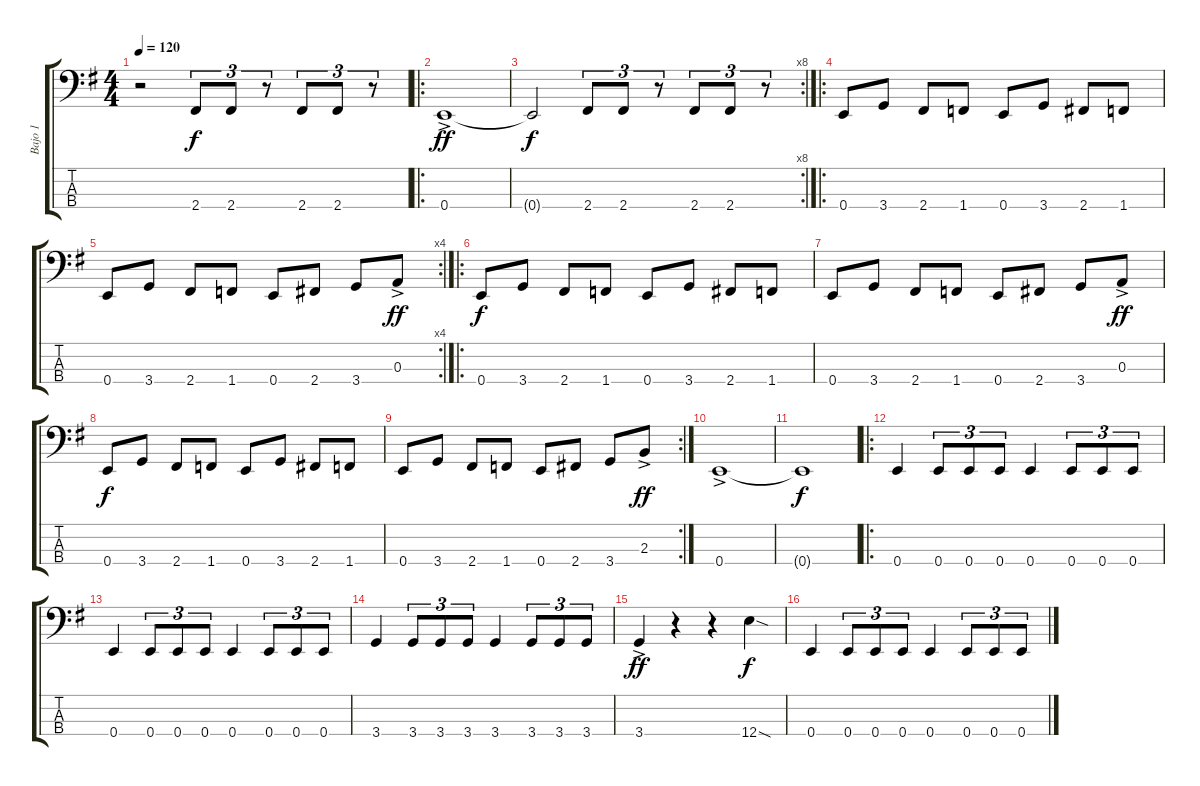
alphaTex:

\track ("Bajo 1" "Bajo 1") {instrument electricbassfinger}
\staff {score tabs}
\tuning (G2 D2 A1 E1) {hide}
\ts (4 4)
\tempo 120
\clef f4
\ks g
r.2{dy f instrument electricbassfinger} 2.4.8{tu (3 2)} 2.4.8{tu (3 2)} r.8{tu (3 2)} 2.4.8{tu (3 2)} 2.4.8{tu (3 2)} r.8{tu (3 2)} |
\ro
0.4{ac}.1{dy ff} |
\rc 8
0.4{t}.2{dy f} 2.4.8{tu (3 2)} 2.4.8{tu (3 2)} r.8{tu (3 2)} 2.4.8{tu (3 2)} 2.4.8{tu (3 2)} r.8{tu (3 2)} |
\ro
0.4.8 3.4.8 2.4.8 1.4.8 0.4.8 3.4.8 2.4.8 1.4.8 |
\rc 4
0.4.8 3.4.8 2.4.8 1.4.8 0.4.8 2.4.8 3.4.8 0.3{ac}.8{dy ff} |
\ro
0.4.8{dy f} 3.4.8 2.4.8 1.4.8 0.4.8 3.4.8 2.4.8 1.4.8 |
0.4.8 3.4.8 2.4.8 1.4.8 0.4.8 2.4.8 3.4.8 0.3{ac}.8{dy ff} |
0.4.8{dy f} 3.4.8 2.4.8 1.4.8 0.4.8 3.4.8 2.4.8 1.4.8 |
\rc 2
0.4.8 3.4.8 2.4.8 1.4.8 0.4.8 2.4.8 3.4.8 2.3{ac}.8{dy ff} |
0.4{ac}.1 |
0.4{t}.1{dy f} |
\ro
0.4.4 0.4.8{tu (3 2)} 0.4.8{tu (3 2)} 0.4.8{tu (3 2)} 0.4.4 0.4.8{tu (3 2)} 0.4.8{tu (3 2)} 0.4.8{tu (3 2)} |
0.4.4 0.4.8{tu (3 2)} 0.4.8{tu (3 2)} 0.4.8{tu (3 2)} 0.4.4 0.4.8{tu (3 2)} 0.4.8{tu (3 2)} 0.4.8{tu (3 2)} |
3.4.4 3.4.8{tu (3 2)} 3.4.8{tu (3 2)} 3.4.8{tu (3 2)} 3.4.4 3.4.8{tu (3 2)} 3.4.8{tu (3 2)} 3.4.8{tu (3 2)} |
3.4{ac}.4{dy ff} r.4 r.4 12.4{sod}.4{dy f} |
0.4.4 0.4.8{tu (3 2)} 0.4.8{tu (3 2)} 0.4.8{tu (3 2)} 0.4.4 0.4.8{tu (3 2)} 0.4.8{tu (3 2)} 0.4.8{tu (3 2)}
